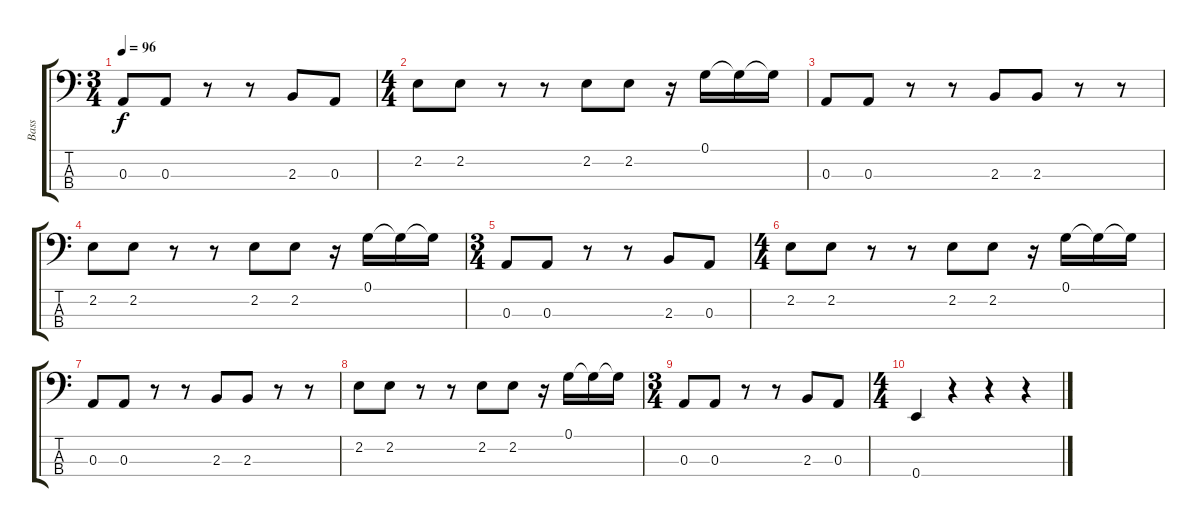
\track ("Bass" "Bass") {solo instrument electricbassfinger}
\staff {score tabs}
\tuning (G2 D2 A1 E1) {hide}
\ts (3 4)
\tempo 96
\clef f4
\ks c
0.3.8{dy f} 0.3.8 r.8 r.8 2.3.8 0.3.8 |
\ts (4 4)
2.2.8 2.2.8 r.8 r.8 2.2.8 2.2.8 r.16 0.1.16 0.1{t}.16 0.1{t}.16 |
0.3.8 0.3.8 r.8 r.8 2.3.8 2.3.8 r.8 r.8 |
2.2.8 2.2.8 r.8 r.8 2.2.8 2.2.8 r.16 0.1.16 0.1{t}.16 0.1{t}.16 |
\ts (3 4)
0.3.8 0.3.8 r.8 r.8 2.3.8 0.3.8 |
\ts (4 4)
2.2.8 2.2.8 r.8 r.8 2.2.8 2.2.8 r.16 0.1.16 0.1{t}.16 0.1{t}.16 |
0.3.8 0.3.8 r.8 r.8 2.3.8 2.3.8 r.8 r.8 |
2.2.8 2.2.8 r.8 r.8 2.2.8 2.2.8 r.16 0.1.16 0.1{t}.16 0.1{t}.16 |
\ts (3 4)
0.3.8 0.3.8 r.8 r.8 2.3.8 0.3.8 |
\ts (4 4)
0.4.4 r.4 r.4 r.4
